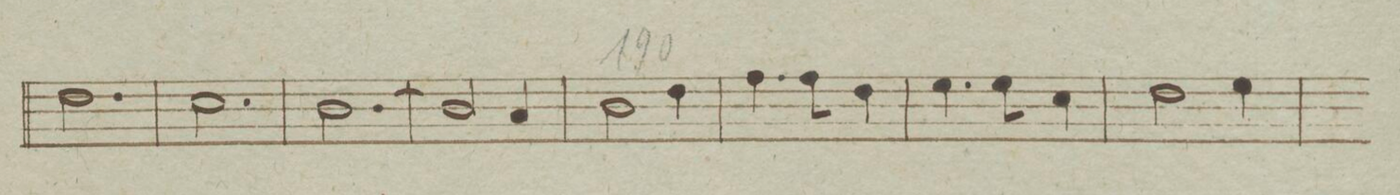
**kern	**dynam
*I"Oboe Primo.	*
*clefG2	*
*k[b-e-]	*
*met(c)	*
*M3/4	*
2.dd\	.
=188	=188
2.cc\	.
=189	=189
[2.b-\	.
=190	=190
2b-/]	.
4a/	.
=191	=191
2b-\	.
4dd\	.
=192	=192
4.ff\	.
8ff\	.
4dd\	.
=193	=193
4.ee-\	.
8ee-\	.
4cc\	.
=194	=194
2dd\	.
4ee-\	.
=195	=195
*-	*-
